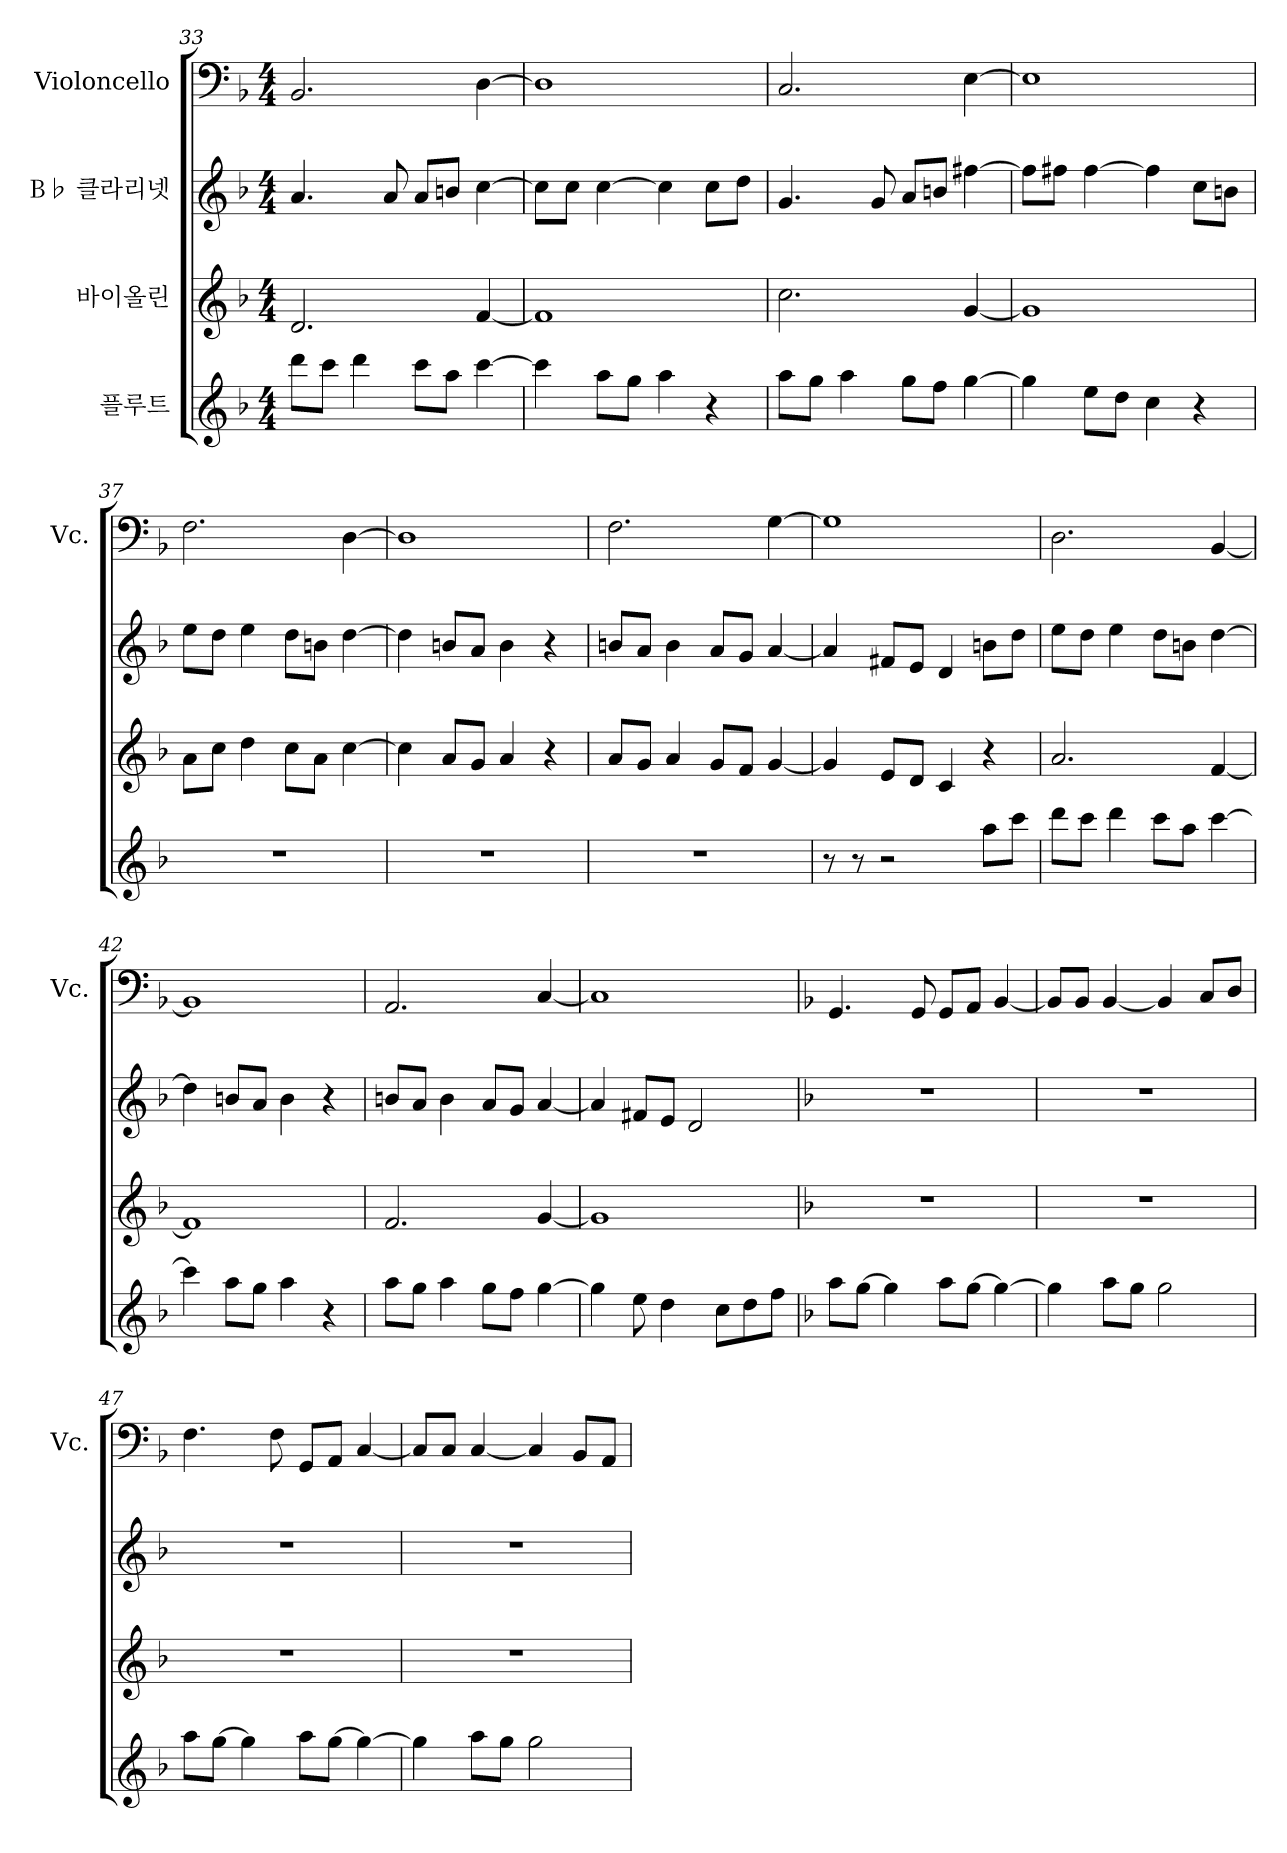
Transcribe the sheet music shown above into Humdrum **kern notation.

**kern	**kern	**kern	**kern
*part4	*part3	*part2	*part1
*staff4	*staff3	*staff2	*staff1
*I"플루트	*I"바이올린	*I"B♭ 클라리넷	*I"Violoncello
*	*	*	*I'Vc.
!!LO:LB:g=z
*clefG2	*clefG2	*clefG2	*clefF4
*	*	*ITrd1c2	*
*k[b-]	*k[b-]	*k[b-e-a-]	*k[b-]
*M4/4	*M4/4	*M4/4	*M4/4
=33	=33	=33	=33
8ddd\L	2.d/	4.g/	2.BB-/
8ccc\J	.	.	.
4ddd\	.	.	.
.	.	8g/	.
8ccc\L	.	8g/L	.
8aa\J	.	8an/J	.
[4ccc\	[4f/	[4b-\	[4D\
=34	=34	=34	=34
4ccc\]	1f]	8b-\L]	1D]
.	.	8b-\J	.
8aa\L	.	[4b-\	.
8gg\J	.	.	.
4aa\	.	4b-\]	.
4r	.	8b-\L	.
.	.	8cc\J	.
=35	=35	=35	=35
8aa\L	2.cc\	4.f/	2.C/
8gg\J	.	.	.
4aa\	.	.	.
.	.	8f/	.
8gg\L	.	8g/L	.
8ff\J	.	8an/J	.
[4gg\	[4g/	[4een\	[4E\
=36	=36	=36	=36
4gg\]	1g]	8ee\L]	1E]
.	.	8een\J	.
8ee\L	.	[4ee\	.
8dd\J	.	.	.
4cc\	.	4ee\]	.
4r	.	8b-\L	.
.	.	8an\J	.
=37	=37	=37	=37
1r	8a\L	8dd\L	2.F\
.	8cc\J	8cc\J	.
.	4dd\	4dd\	.
.	8cc\L	8cc\L	.
.	8a\J	8an\J	.
.	[4cc\	[4cc\	[4D\
!!LO:LB:g=z
=38	=38	=38	=38
1r	4cc\]	4cc\]	1D]
.	8a/L	8an/L	.
.	8g/J	8g/J	.
.	4a/	4a\	.
.	4r	4r	.
=39	=39	=39	=39
1r	8a/L	8an/L	2.F\
.	8g/J	8g/J	.
.	4a/	4a\	.
.	8g/L	8g/L	.
.	8f/J	8f/J	.
.	[4g/	[4g/	[4G\
=40	=40	=40	=40
8r	4g/]	4g/]	1G]
8r	.	.	.
2r	8e/L	8en/L	.
.	8d/J	8d/J	.
.	4c/	4c/	.
8aa\L	4r	8an\L	.
8ccc\J	.	8cc\J	.
=41	=41	=41	=41
8ddd\L	2.a/	8dd\L	2.D\
8ccc\J	.	8cc\J	.
4ddd\	.	4dd\	.
8ccc\L	.	8cc\L	.
8aa\J	.	8an\J	.
[4ccc\	[4f/	[4cc\	[4BB-/
=42	=42	=42	=42
4ccc\]	1f]	4cc\]	1BB-]
8aa\L	.	8an/L	.
8gg\J	.	8g/J	.
4aa\	.	4a\	.
4r	.	4r	.
!!LO:PB:g=z
=43	=43	=43	=43
8aa\L	2.f/	8an/L	2.AA/
8gg\J	.	8g/J	.
4aa\	.	4a\	.
8gg\L	.	8g/L	.
8ff\J	.	8f/J	.
[4gg\	[4g/	[4g/	[4C/
=44	=44	=44	=44
4gg\]	1g]	4g/]	1C]
8ee\	.	8en/L	.
4dd\	.	8d/J	.
.	.	2c/	.
8cc\L	.	.	.
8dd\	.	.	.
8ff\J	.	.	.
=45	=45	=45	=45
*k[b-]	*k[b-]	*k[b-e-a-]	*k[b-]
8aa\L	1r	1r	4.GG/
[8gg\J	.	.	.
4gg\]	.	.	.
.	.	.	8GG/
8aa\L	.	.	8GG/L
[8gg\J	.	.	8AA/J
4gg\_	.	.	[4BB-/
=46	=46	=46	=46
4gg\]	1r	1r	8BB-/L]
.	.	.	8BB-/J
8aa\L	.	.	[4BB-/
8gg\J	.	.	.
2gg\	.	.	4BB-/]
.	.	.	8C/L
.	.	.	8D/J
=47	=47	=47	=47
8aa\L	1r	1r	4.F\
[8gg\J	.	.	.
4gg\]	.	.	.
.	.	.	8F\
8aa\L	.	.	8GG/L
[8gg\J	.	.	8AA/J
4gg\_	.	.	[4C/
!!LO:LB:g=z
=48	=48	=48	=48
4gg\]	1r	1r	8C/L]
.	.	.	8C/J
8aa\L	.	.	[4C/
8gg\J	.	.	.
2gg\	.	.	4C/]
.	.	.	8BB-/L
.	.	.	8AA/J
=	=	=	=
*-	*-	*-	*-
